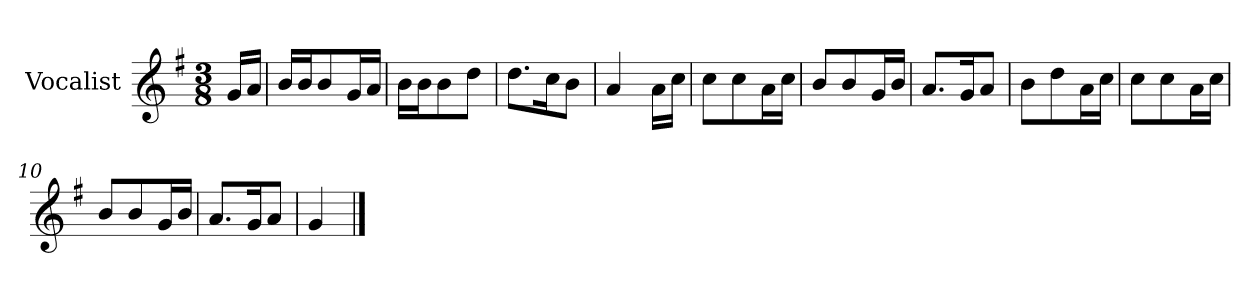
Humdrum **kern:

**kern
*part1
*staff1
*I"Vocalist
*k[f#]
*G:
*M3/8
=
16gLL
16aJJ
=1
16bLL
16bJ
8b
16gL
16aJJ
=2
16bLL
16bJ
8b
8ddJ
=3
8.ddL
16ccK
8bJ
=4
4a
16aLL
16ccJJ
=5
8ccL
8cc
16aL
16ccJJ
=6
8bL
8b
16gL
16bJJ
=7
8.aL
16gK
8aJ
=8
8bL
8dd
16aL
16ccJJ
=9
8ccL
8cc
16aL
16ccJJ
=10
8bL
8b
16gL
16bJJ
=11
8.aL
16gK
8aJ
=12
4g
==
*-
